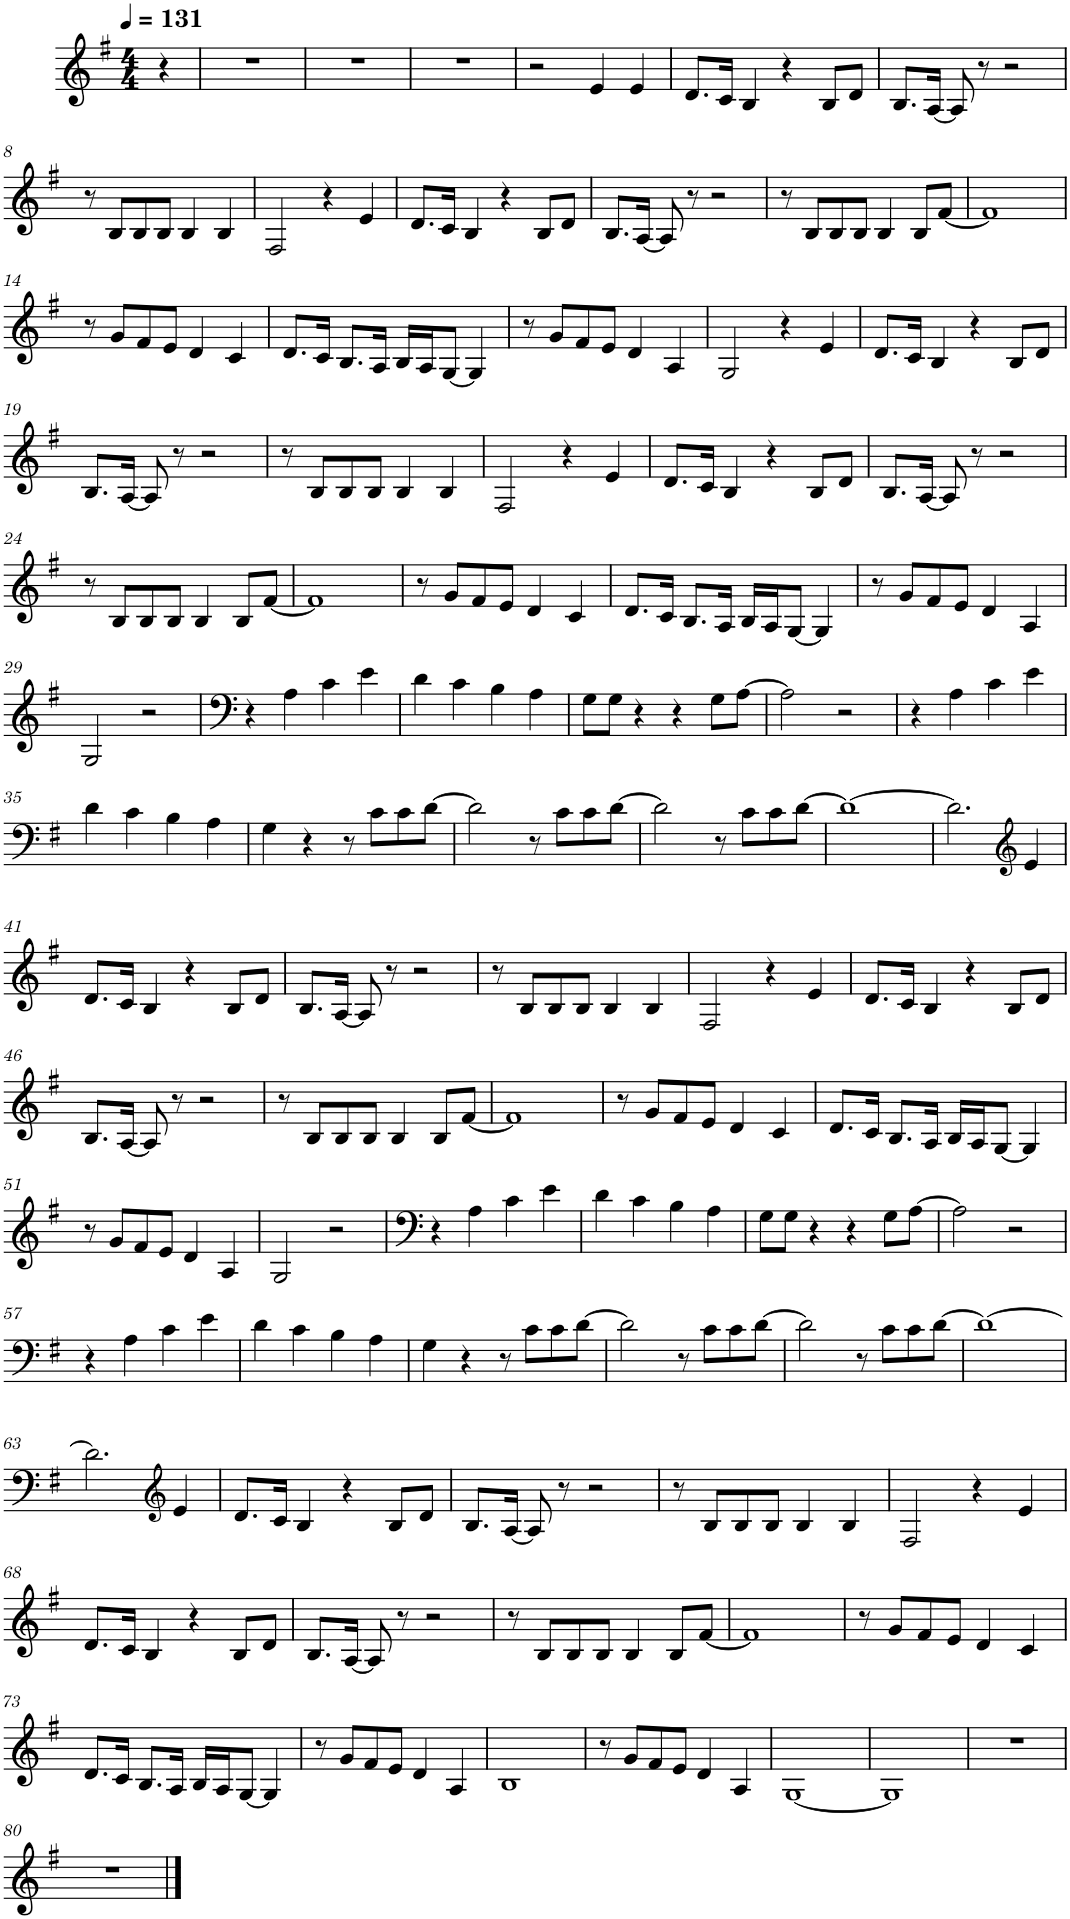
**kern
*part1
*staff1
*I"Piano
*I'Pno.
*clefG2
*k[f#]
*M4/4
*MM131
=1
4r
=2
1r
=3
1r
=4
1r
=5
2r
4e/
4e/
=6
8.d/L
16c/Jk
4B/
4r
8B/L
8d/J
=7
8.B/L
[16A/Jk
8A/]
8r
2r
!!LO:LB:g=z
=8
8r
8B/L
8B/
8B/J
4B/
4B/
=9
2F#/
4r
4e/
=10
8.d/L
16c/Jk
4B/
4r
8B/L
8d/J
=11
8.B/L
[16A/Jk
8A/]
8r
2r
=12
8r
8B/L
8B/
8B/J
4B/
8B/L
[8f#/J
=13
1f#]
!!LO:LB:g=z
=14
8r
8g/L
8f#/
8e/J
4d/
4c/
=15
8.d/L
16c/Jk
8.B/L
16A/Jk
16B/LL
16A/J
[8G/J
4G/]
=16
8r
8g/L
8f#/
8e/J
4d/
4A/
=17
2G/
4r
4e/
=18
8.d/L
16c/Jk
4B/
4r
8B/L
8d/J
!!LO:LB:g=z
=19
8.B/L
[16A/Jk
8A/]
8r
2r
=20
8r
8B/L
8B/
8B/J
4B/
4B/
=21
2F#/
4r
4e/
=22
8.d/L
16c/Jk
4B/
4r
8B/L
8d/J
=23
8.B/L
[16A/Jk
8A/]
8r
2r
!!LO:LB:g=z
=24
8r
8B/L
8B/
8B/J
4B/
8B/L
[8f#/J
=25
1f#]
=26
8r
8g/L
8f#/
8e/J
4d/
4c/
=27
8.d/L
16c/Jk
8.B/L
16A/Jk
16B/LL
16A/J
[8G/J
4G/]
=28
8r
8g/L
8f#/
8e/J
4d/
4A/
!!LO:LB:g=z
=29
2G/
2r
=30
4r
4A\
4c\
4e\
=31
4d\
4c\
4B\
4A\
=32
8G\L
8G\J
4r
4r
8G\L
[8A\J
=33
2A\]
2r
=34
4r
4A\
4c\
4e\
!!LO:LB:g=z
=35
4d\
4c\
4B\
4A\
=36
4G\
4r
8r
8c\L
8c\
[8d\J
=37
2d\]
8r
8c\L
8c\
[8d\J
=38
2d\]
8r
8c\L
8c\
[8d\J
=39
1d_
=40
2.d\]
*clefG2
4e/
!!LO:LB:g=z
=41
8.d/L
16c/Jk
4B/
4r
8B/L
8d/J
=42
8.B/L
[16A/Jk
8A/]
8r
2r
=43
8r
8B/L
8B/
8B/J
4B/
4B/
=44
2F#/
4r
4e/
=45
8.d/L
16c/Jk
4B/
4r
8B/L
8d/J
!!LO:LB:g=z
=46
8.B/L
[16A/Jk
8A/]
8r
2r
=47
8r
8B/L
8B/
8B/J
4B/
8B/L
[8f#/J
=48
1f#]
=49
8r
8g/L
8f#/
8e/J
4d/
4c/
=50
8.d/L
16c/Jk
8.B/L
16A/Jk
16B/LL
16A/J
[8G/J
4G/]
!!LO:LB:g=z
=51
8r
8g/L
8f#/
8e/J
4d/
4A/
=52
2G/
2r
=53
4r
4A\
4c\
4e\
=54
4d\
4c\
4B\
4A\
=55
8G\L
8G\J
4r
4r
8G\L
[8A\J
=56
2A\]
2r
!!LO:LB:g=z
=57
4r
4A\
4c\
4e\
=58
4d\
4c\
4B\
4A\
=59
4G\
4r
8r
8c\L
8c\
[8d\J
=60
2d\]
8r
8c\L
8c\
[8d\J
=61
2d\]
8r
8c\L
8c\
[8d\J
=62
1d_
!!LO:LB:g=z
=63
2.d\]
*clefG2
4e/
=64
8.d/L
16c/Jk
4B/
4r
8B/L
8d/J
=65
8.B/L
[16A/Jk
8A/]
8r
2r
=66
8r
8B/L
8B/
8B/J
4B/
4B/
=67
2F#/
4r
4e/
!!LO:LB:g=z
=68
8.d/L
16c/Jk
4B/
4r
8B/L
8d/J
=69
8.B/L
[16A/Jk
8A/]
8r
2r
=70
8r
8B/L
8B/
8B/J
4B/
8B/L
[8f#/J
=71
1f#]
=72
8r
8g/L
8f#/
8e/J
4d/
4c/
!!LO:LB:g=z
=73
8.d/L
16c/Jk
8.B/L
16A/Jk
16B/LL
16A/J
[8G/J
4G/]
=74
8r
8g/L
8f#/
8e/J
4d/
4A/
=75
1B
=76
8r
8g/L
8f#/
8e/J
4d/
4A/
=77
[1G
=78
1G]
=79
1r
!!LO:LB:g=z
=80
1r
==
*-
